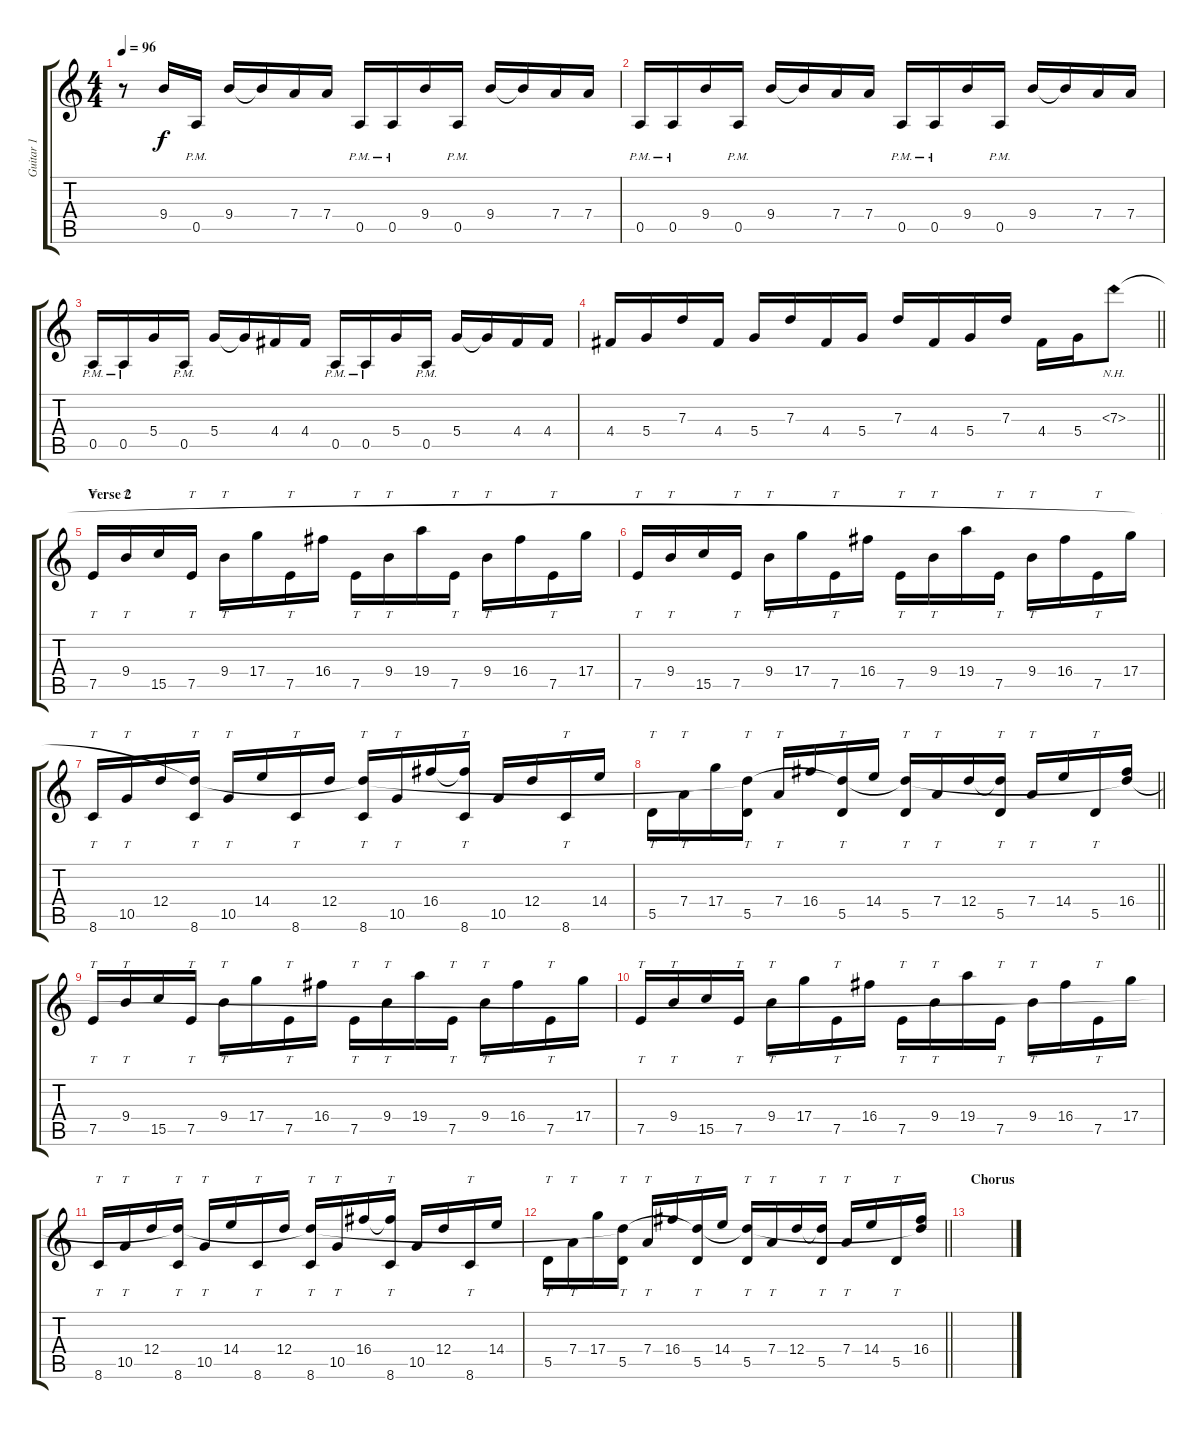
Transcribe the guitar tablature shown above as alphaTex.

\track ("Guitar 1" "Guitar 1") {instrument electricguitarjazz}
\staff {score tabs}
\tuning (E4 B3 G3 D3 A2 E2) {hide}
\ts (4 4)
\tempo 96
\clef g2
\ks c
r.8{dy f instrument distortionguitar} 9.4.16 0.5{pm}.16 9.4.16 9.4{t}.16 7.4.16 7.4.16 0.5{pm}.16 0.5{pm}.16 9.4.16 0.5{pm}.16 9.4.16 9.4{t}.16 7.4.16 7.4.16 |
0.5{pm}.16 0.5{pm}.16 9.4.16 0.5{pm}.16 9.4.16 9.4{t}.16 7.4.16 7.4.16 0.5{pm}.16 0.5{pm}.16 9.4.16 0.5{pm}.16 9.4.16 9.4{t}.16 7.4.16 7.4.16 |
0.5{pm}.16 0.5{pm}.16 5.4.16 0.5{pm}.16 5.4.16 5.4{t}.16 4.4.16 4.4.16 0.5{pm}.16 0.5{pm}.16 5.4.16 0.5{pm}.16 5.4.16 5.4{t}.16 4.4.16 4.4.16 |
\barLineRight lightlight
4.4.16 5.4.16 7.3.16 4.4.16 5.4.16 7.3.16 4.4.16 5.4.16 7.3.16 4.4.16 5.4.16 7.3.16 4.4.16 5.4.16 7.3{nh}.8{instrument guitarharmonics} |
\section ("" "Verse 2")
7.5.16{tt} 9.4.16{tt} 15.5.16 7.5.16{tt} 9.4.16{tt} 17.4.16 7.5.16{tt} 16.4.16 7.5.16{tt} 9.4.16{tt} 19.4.16 7.5.16{tt} 9.4.16{tt} 16.4.16 7.5.16{tt} 17.4.16 |
7.5.16{tt} 9.4.16{tt} 15.5.16 7.5.16{tt} 9.4.16{tt} 17.4.16 7.5.16{tt} 16.4.16 7.5.16{tt} 9.4.16{tt} 19.4.16 7.5.16{tt} 9.4.16{tt} 16.4.16 7.5.16{tt} 17.4.16 |
8.6.16{tt} 10.5.16{tt} 12.4.16 (7.3{t} 8.6).16{tt} 10.5.16{tt} 14.4.16 8.6.16{tt} 12.4.16 (7.3{t} 8.6).16{tt} 10.5.16{tt} 16.4.16 (16.4{t} 8.6).16{tt} 10.5.16 12.4.16 8.6.16{tt} 14.4.16 |
\barLineRight lightlight
5.5.16{tt} 7.4.16{tt} 17.4.16 (7.3{t} 5.5).16{tt} 7.4.16{tt} 16.4.16 (7.3{t} 5.5).16{tt} 14.4.16 (7.3{t} 5.5).16{tt} 7.4.16{tt} 12.4.16 (12.4{t} 5.5).16{tt} 7.4.16{tt} 14.4.16 5.5.16{tt} (7.3{t} 16.4).16 |
7.5.16{tt} 9.4.16{tt} 15.5.16 7.5.16{tt} 9.4.16{tt} 17.4.16 7.5.16{tt} 16.4.16 7.5.16{tt} 9.4.16{tt} 19.4.16 7.5.16{tt} 9.4.16{tt} 16.4.16 7.5.16{tt} 17.4.16 |
7.5.16{tt} 9.4.16{tt} 15.5.16 7.5.16{tt} 9.4.16{tt} 17.4.16 7.5.16{tt} 16.4.16 7.5.16{tt} 9.4.16{tt} 19.4.16 7.5.16{tt} 9.4.16{tt} 16.4.16 7.5.16{tt} 17.4.16 |
8.6.16{tt} 10.5.16{tt} 12.4.16 (7.3{t} 8.6).16{tt} 10.5.16{tt} 14.4.16 8.6.16{tt} 12.4.16 (7.3{t} 8.6).16{tt} 10.5.16{tt} 16.4.16 (16.4{t} 8.6).16{tt} 10.5.16 12.4.16 8.6.16{tt} 14.4.16 |
\barLineRight lightlight
5.5.16{tt} 7.4.16{tt} 17.4.16 (7.3{t} 5.5).16{tt} 7.4.16{tt} 16.4.16 (7.3{t} 5.5).16{tt} 14.4.16 (7.3{t} 5.5).16{tt} 7.4.16{tt} 12.4.16 (12.4{t} 5.5).16{tt} 7.4.16{tt} 14.4.16 5.5.16{tt} (7.3{t} 16.4).16 |
\section ("" "Chorus")
